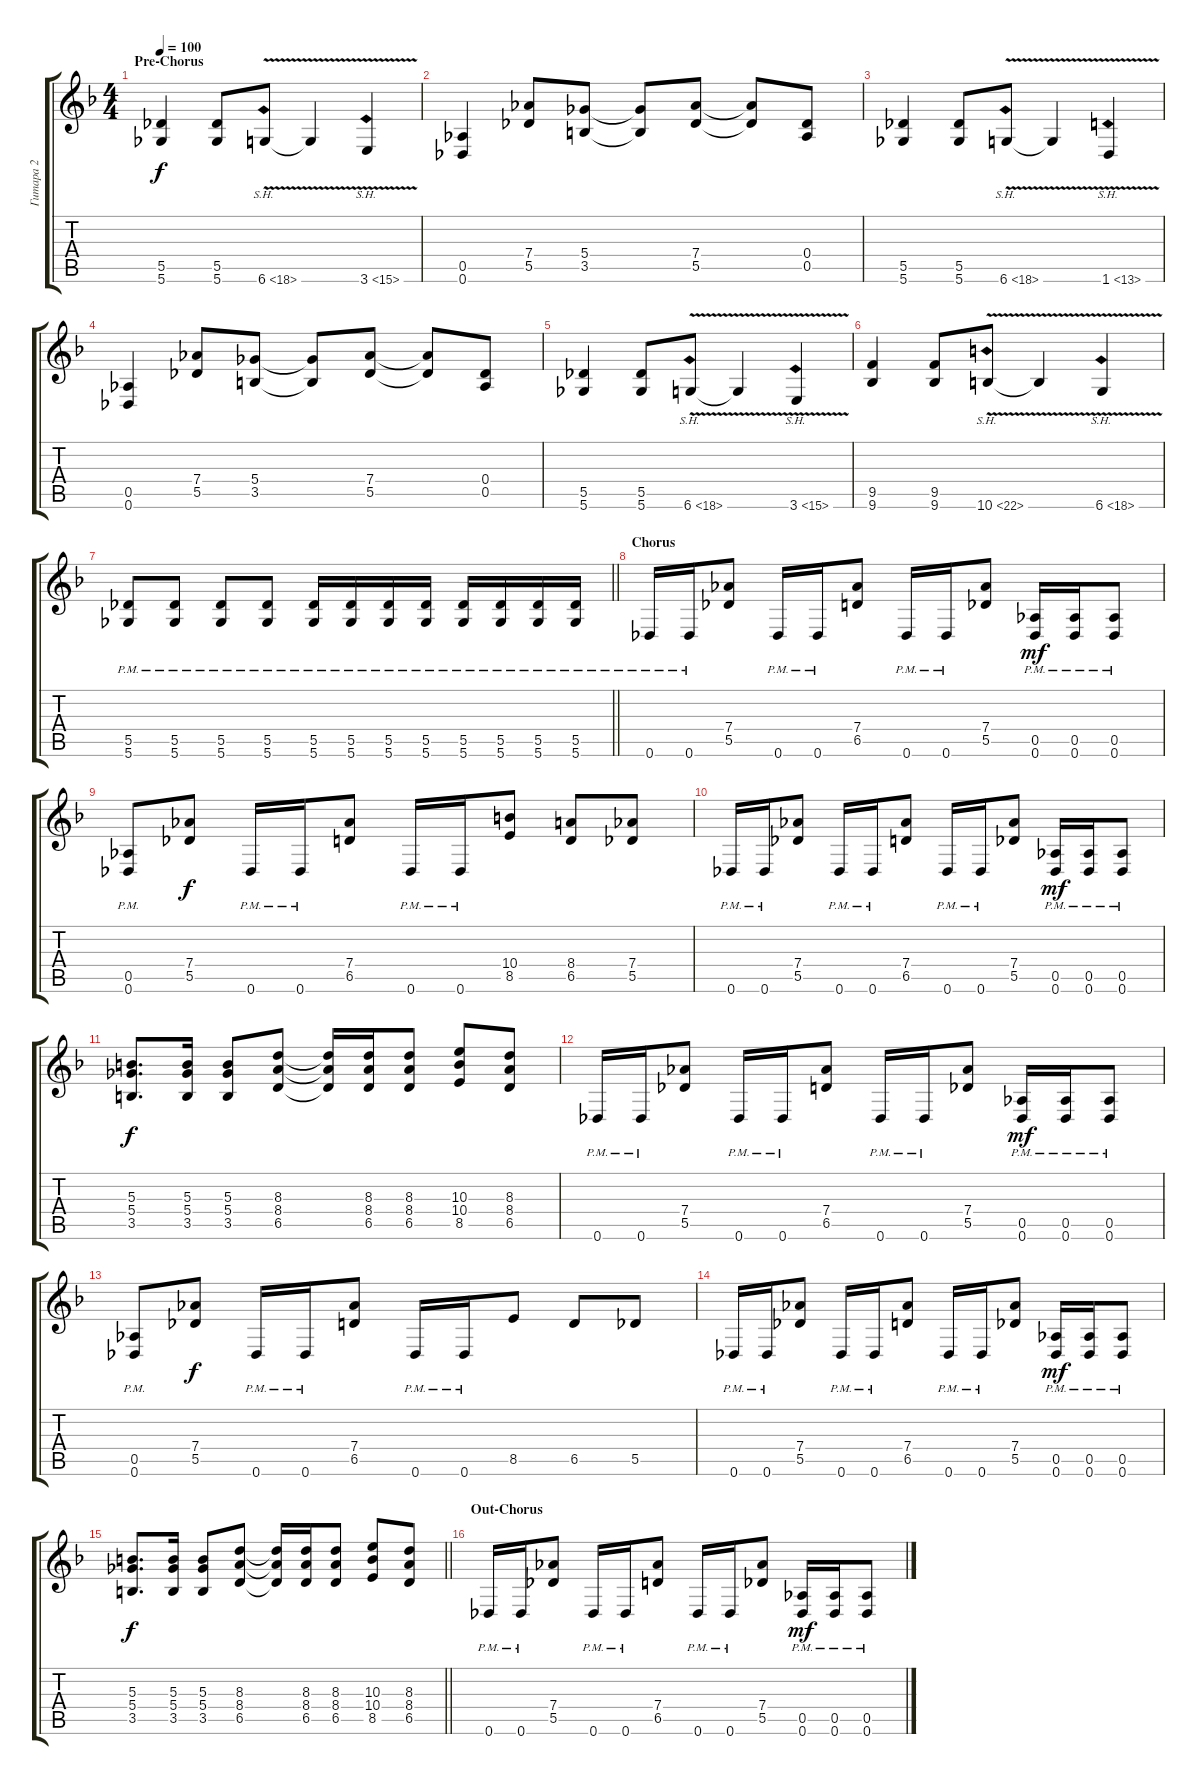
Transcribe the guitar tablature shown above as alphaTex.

\track ("Гитара 2" "Гитара 2") {instrument distortionguitar}
\staff {score tabs}
\tuning (Eb4 Bb3 Gb3 Db3 Ab2 Db2) {hide}
\ts (4 4)
\section ("" "Pre-Chorus")
\tempo 100
\clef g2
\ks dminor
(5.5 5.6).4{dy f} (5.5 5.6).8 6.6{sh 12 v}.8 6.6{t}.4 3.6{sh 12 v}.4 |
(0.5 0.6).4 (7.4 5.5).8 (5.4 3.5).8 (5.4{t} 3.5{t}).8 (7.4 5.5).8 (7.4{t} 5.5{t}).8 (0.4 0.5).8 |
(5.5 5.6).4 (5.5 5.6).8 6.6{sh 12 v}.8 6.6{t}.4 1.6{sh 12 v}.4 |
(0.5 0.6).4 (7.4 5.5).8 (5.4 3.5).8 (5.4{t} 3.5{t}).8 (7.4 5.5).8 (7.4{t} 5.5{t}).8 (0.4 0.5).8 |
(5.5 5.6).4 (5.5 5.6).8 6.6{sh 12 v}.8 6.6{t}.4 3.6{sh 12 v}.4 |
(9.5 9.6).4 (9.5 9.6).8 10.6{sh 12 v}.8 10.6{t}.4 6.6{sh 12 v}.4 |
\barLineRight lightlight
(5.5{pm} 5.6{pm}).8 (5.5{pm} 5.6{pm}).8 (5.5{pm} 5.6{pm}).8 (5.5{pm} 5.6{pm}).8 (5.5{pm} 5.6{pm}).16 (5.5{pm} 5.6{pm}).16 (5.5{pm} 5.6{pm}).16 (5.5{pm} 5.6{pm}).16 (5.5{pm} 5.6{pm}).16 (5.5{pm} 5.6{pm}).16 (5.5{pm} 5.6{pm}).16 (5.5{pm} 5.6{pm}).16 |
\section ("" "Chorus")
0.6{pm}.16 0.6{pm}.16 (7.4 5.5).8 0.6{pm}.16 0.6{pm}.16 (7.4 6.5).8 0.6{pm}.16 0.6{pm}.16 (7.4 5.5).8 (0.5{pm} 0.6{pm}).16{dy mf} (0.5{pm} 0.6{pm}).16 (0.5{pm} 0.6{pm}).8 |
(0.5{pm} 0.6{pm}).8 (7.4 5.5).8{dy f} 0.6{pm}.16 0.6{pm}.16 (7.4 6.5).8 0.6{pm}.16 0.6{pm}.16 (10.4 8.5).8 (8.4 6.5).8 (7.4 5.5).8 |
0.6{pm}.16 0.6{pm}.16 (7.4 5.5).8 0.6{pm}.16 0.6{pm}.16 (7.4 6.5).8 0.6{pm}.16 0.6{pm}.16 (7.4 5.5).8 (0.5{pm} 0.6{pm}).16{dy mf} (0.5{pm} 0.6{pm}).16 (0.5{pm} 0.6{pm}).8 |
(5.3 5.4 3.5).8{d dy f} (5.3 5.4 3.5).16 (5.3 5.4 3.5).8 (8.3 8.4 6.5).8 (8.3{t} 8.4{t} 6.5{t}).16 (8.3 8.4 6.5).16 (8.3 8.4 6.5).8 (10.3 10.4 8.5).8 (8.3 8.4 6.5).8 |
0.6{pm}.16 0.6{pm}.16 (7.4 5.5).8 0.6{pm}.16 0.6{pm}.16 (7.4 6.5).8 0.6{pm}.16 0.6{pm}.16 (7.4 5.5).8 (0.5{pm} 0.6{pm}).16{dy mf} (0.5{pm} 0.6{pm}).16 (0.5{pm} 0.6{pm}).8 |
(0.5{pm} 0.6{pm}).8 (7.4 5.5).8{dy f} 0.6{pm}.16 0.6{pm}.16 (7.4 6.5).8 0.6{pm}.16 0.6{pm}.16 8.5.8 6.5.8 5.5.8 |
0.6{pm}.16 0.6{pm}.16 (7.4 5.5).8 0.6{pm}.16 0.6{pm}.16 (7.4 6.5).8 0.6{pm}.16 0.6{pm}.16 (7.4 5.5).8 (0.5{pm} 0.6{pm}).16{dy mf} (0.5{pm} 0.6{pm}).16 (0.5{pm} 0.6{pm}).8 |
\barLineRight lightlight
(5.3 5.4 3.5).8{d dy f} (5.3 5.4 3.5).16 (5.3 5.4 3.5).8 (8.3 8.4 6.5).8 (8.3{t} 8.4{t} 6.5{t}).16 (8.3 8.4 6.5).16 (8.3 8.4 6.5).8 (10.3 10.4 8.5).8 (8.3 8.4 6.5).8 |
\section ("" "Out-Chorus")
0.6{pm}.16 0.6{pm}.16 (7.4 5.5).8 0.6{pm}.16 0.6{pm}.16 (7.4 6.5).8 0.6{pm}.16 0.6{pm}.16 (7.4 5.5).8 (0.5{pm} 0.6{pm}).16{dy mf} (0.5{pm} 0.6{pm}).16 (0.5{pm} 0.6{pm}).8
